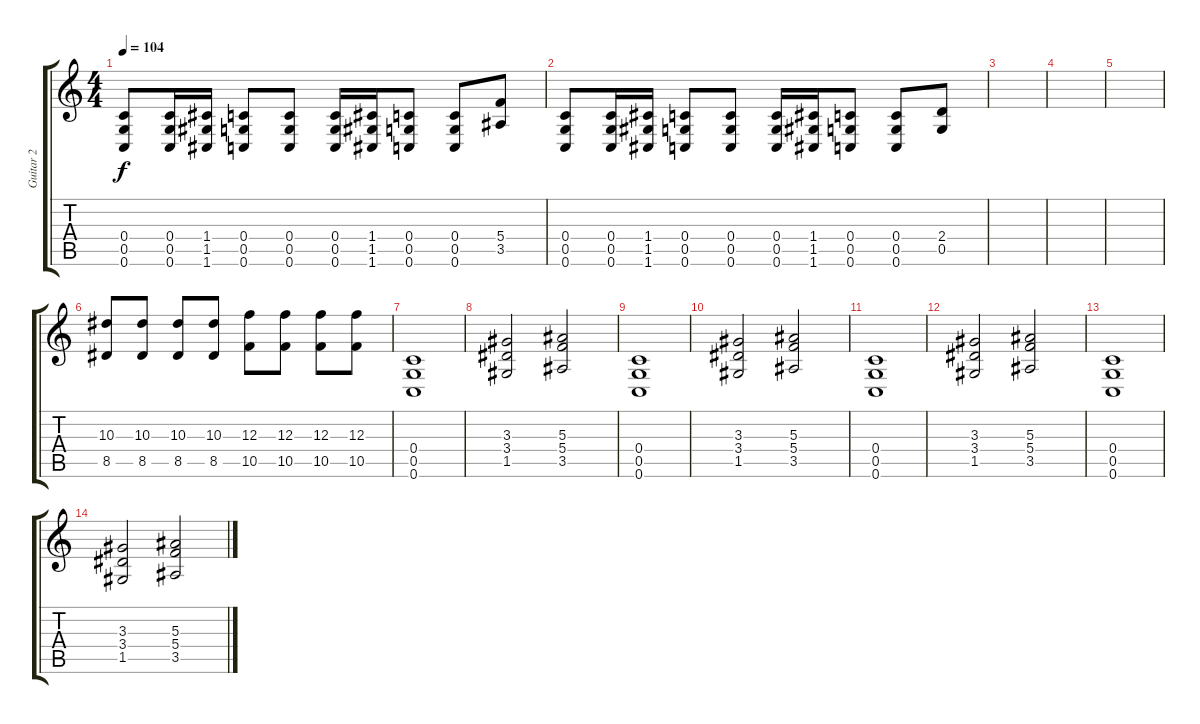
\track ("Guitar 2" "Guitar 2") {instrument overdrivenguitar}
\staff {score tabs}
\tuning (D4 A3 F3 C3 G2 C2) {hide}
\ts (4 4)
\tempo 104
\clef g2
\ks c
(0.4 0.5 0.6).8{dy f} (0.4 0.5 0.6).16 (1.4 1.5 1.6).16 (0.4 0.5 0.6).8 (0.4 0.5 0.6).8 (0.4 0.5 0.6).16 (1.4 1.5 1.6).16 (0.4 0.5 0.6).8 (0.4 0.5 0.6).8 (5.4 3.5).8 |
(0.4 0.5 0.6).8 (0.4 0.5 0.6).16 (1.4 1.5 1.6).16 (0.4 0.5 0.6).8 (0.4 0.5 0.6).8 (0.4 0.5 0.6).16 (1.4 1.5 1.6).16 (0.4 0.5 0.6).8 (0.4 0.5 0.6).8 (2.4 0.5).8 |
|
|
|
(10.3 8.5).8 (10.3 8.5).8 (10.3 8.5).8 (10.3 8.5).8 (12.3 10.5).8 (12.3 10.5).8 (12.3 10.5).8 (12.3 10.5).8 |
(0.4 0.5 0.6).1{volume 10} |
(3.3 3.4 1.5).2 (5.3 5.4 3.5).2 |
(0.4 0.5 0.6).1 |
(3.3 3.4 1.5).2 (5.3 5.4 3.5).2 |
(0.4 0.5 0.6).1 |
(3.3 3.4 1.5).2 (5.3 5.4 3.5).2 |
(0.4 0.5 0.6).1 |
(3.3 3.4 1.5).2 (5.3 5.4 3.5).2
